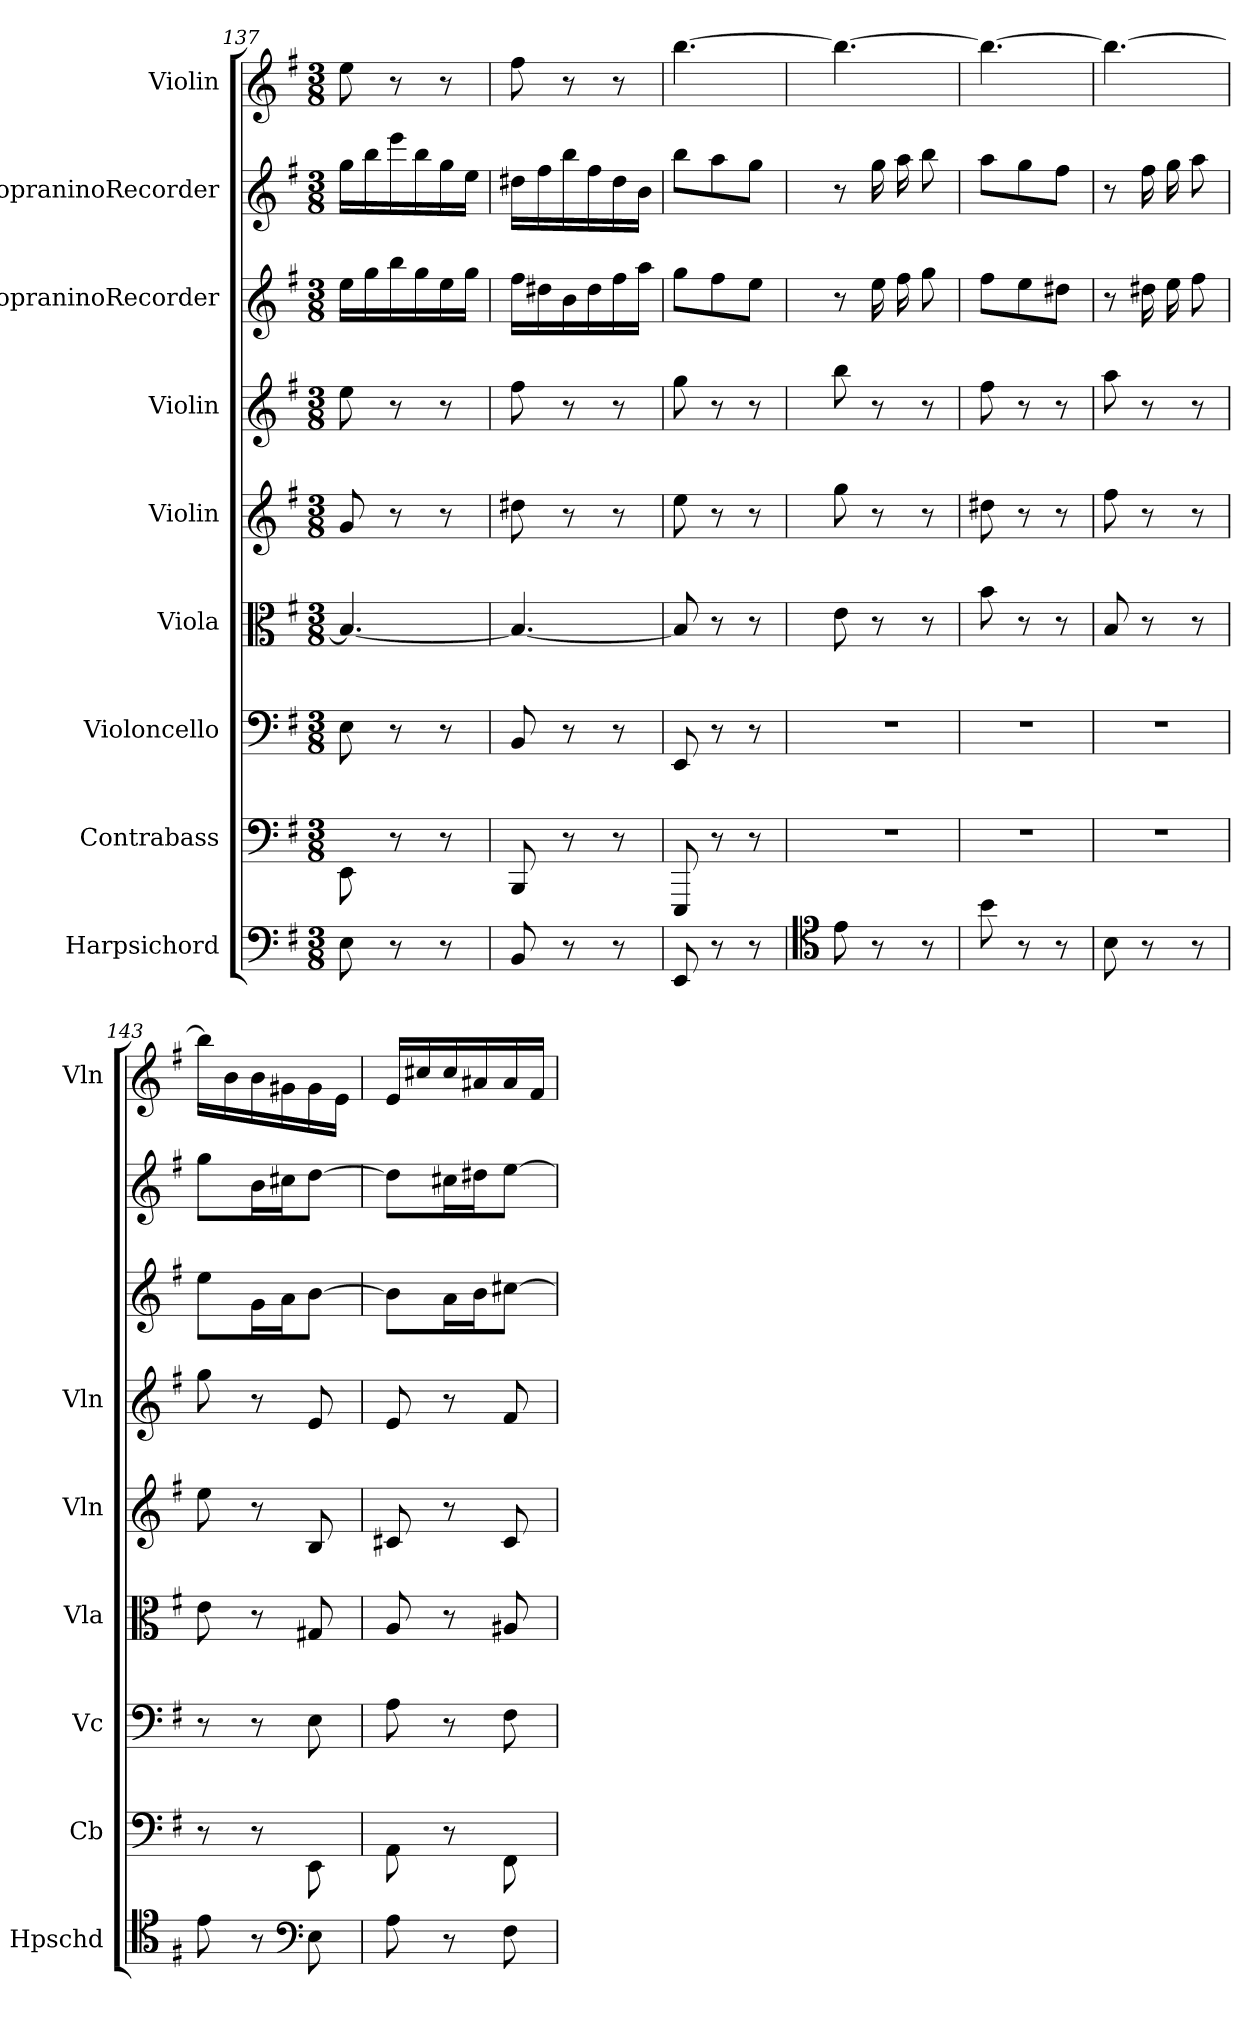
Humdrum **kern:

**kern	**kern	**kern	**kern	**kern	**kern	**kern	**kern	**kern
*part9	*part8	*part7	*part6	*part5	*part4	*part3	*part2	*part1
*staff9	*staff8	*staff7	*staff6	*staff5	*staff4	*staff3	*staff2	*staff1
*I"Harpsichord	*I"Contrabass	*I"Violoncello	*I"Viola	*I"Violin	*I"Violin	*I"SopraninoRecorder	*I"SopraninoRecorder	*I"Violin
*I'Hpschd	*I'Cb	*I'Vc	*I'Vla	*I'Vln	*I'Vln	*	*	*I'Vln
*clefF4	*clefF4	*clefF4	*clefC3	*clefG2	*clefG2	*clefG2	*clefG2	*clefG2
*k[f#]	*k[f#]	*k[f#]	*k[f#]	*k[f#]	*k[f#]	*k[f#]	*k[f#]	*k[f#]
*G:	*G:	*G:	*G:	*G:	*G:	*G:	*G:	*G:
*M3/8	*M3/8	*M3/8	*M3/8	*M3/8	*M3/8	*M3/8	*M3/8	*M3/8
=137	=137	=137	=137	=137	=137	=137	=137	=137
8E\	8EE\	8E\	4.B/_	8g/	8ee\	16ee\LL	16gg\LL	8ee\
.	.	.	.	.	.	16gg\	16bb\	.
8r	8r	8r	.	8r	8r	16bb\	16eee\	8r
.	.	.	.	.	.	16gg\	16bb\	.
8r	8r	8r	.	8r	8r	16ee\	16gg\	8r
.	.	.	.	.	.	16gg\JJ	16ee\JJ	.
=138	=138	=138	=138	=138	=138	=138	=138	=138
8BB/	8BBB/	8BB/	4.B/_	8dd#X\	8ff#\	16ff#\LL	16dd#X\LL	8ff#\
.	.	.	.	.	.	16dd#X\	16ff#\	.
8r	8r	8r	.	8r	8r	16b\	16bb\	8r
.	.	.	.	.	.	16dd#\	16ff#\	.
8r	8r	8r	.	8r	8r	16ff#\	16dd#\	8r
.	.	.	.	.	.	16aa\JJ	16b\JJ	.
=139	=139	=139	=139	=139	=139	=139	=139	=139
8EE/	8EEE/	8EE/	8B/]	8ee\	8gg\	8gg\L	8bb\L	[4.bb\
8r	8r	8r	8r	8r	8r	8ff#\	8aa\	.
8r	8r	8r	8r	8r	8r	8ee\J	8gg\J	.
=140	=140	=140	=140	=140	=140	=140	=140	=140
*clefC4	*	*	*	*	*	*	*	*
8e\	4.r	4.r	8e\	8gg\	8bb\	8r	8r	4.bb\_
8r	.	.	8r	8r	8r	16ee\	16gg\	.
.	.	.	.	.	.	16ff#\	16aa\	.
8r	.	.	8r	8r	8r	8gg\	8bb\	.
=141	=141	=141	=141	=141	=141	=141	=141	=141
8b\	4.r	4.r	8b\	8dd#X\	8ff#\	8ff#\L	8aa\L	4.bb\_
8r	.	.	8r	8r	8r	8ee\	8gg\	.
8r	.	.	8r	8r	8r	8dd#X\J	8ff#\J	.
=142	=142	=142	=142	=142	=142	=142	=142	=142
8B\	4.r	4.r	8B/	8ff#\	8aa\	8r	8r	4.bb\_
8r	.	.	8r	8r	8r	16dd#X\	16ff#\	.
.	.	.	.	.	.	16ee\	16gg\	.
8r	.	.	8r	8r	8r	8ff#\	8aa\	.
=143	=143	=143	=143	=143	=143	=143	=143	=143
8e\	8r	8r	8e\	8ee\	8gg\	8ee\L	8gg\L	16bb\LL]
.	.	.	.	.	.	.	.	16b\
8r	8r	8r	8r	8r	8r	16g\L	16b\L	16b\
.	.	.	.	.	.	16a\J	16cc#X\J	16g#X\
*clefF4	*	*	*	*	*	*	*	*
8E\	8EE\	8E\	8G#X/	8B/	8e/	[8b\J	[8dd\J	16g#\
.	.	.	.	.	.	.	.	16e\JJ
=144	=144	=144	=144	=144	=144	=144	=144	=144
8A\	8AA\	8A\	8A/	8c#X/	8e/	8b\L]	8dd\L]	16e/LL
.	.	.	.	.	.	.	.	16cc#X/
8r	8r	8r	8r	8r	8r	16a\L	16cc#X\L	16cc#/
.	.	.	.	.	.	16b\J	16dd#X\J	16a#X/
8F#\	8FF#\	8F#\	8A#X/	8c#/	8f#/	[8cc#X\J	[8ee\J	16a#/
.	.	.	.	.	.	.	.	16f#/JJ
=	=	=	=	=	=	=	=	=
*-	*-	*-	*-	*-	*-	*-	*-	*-
